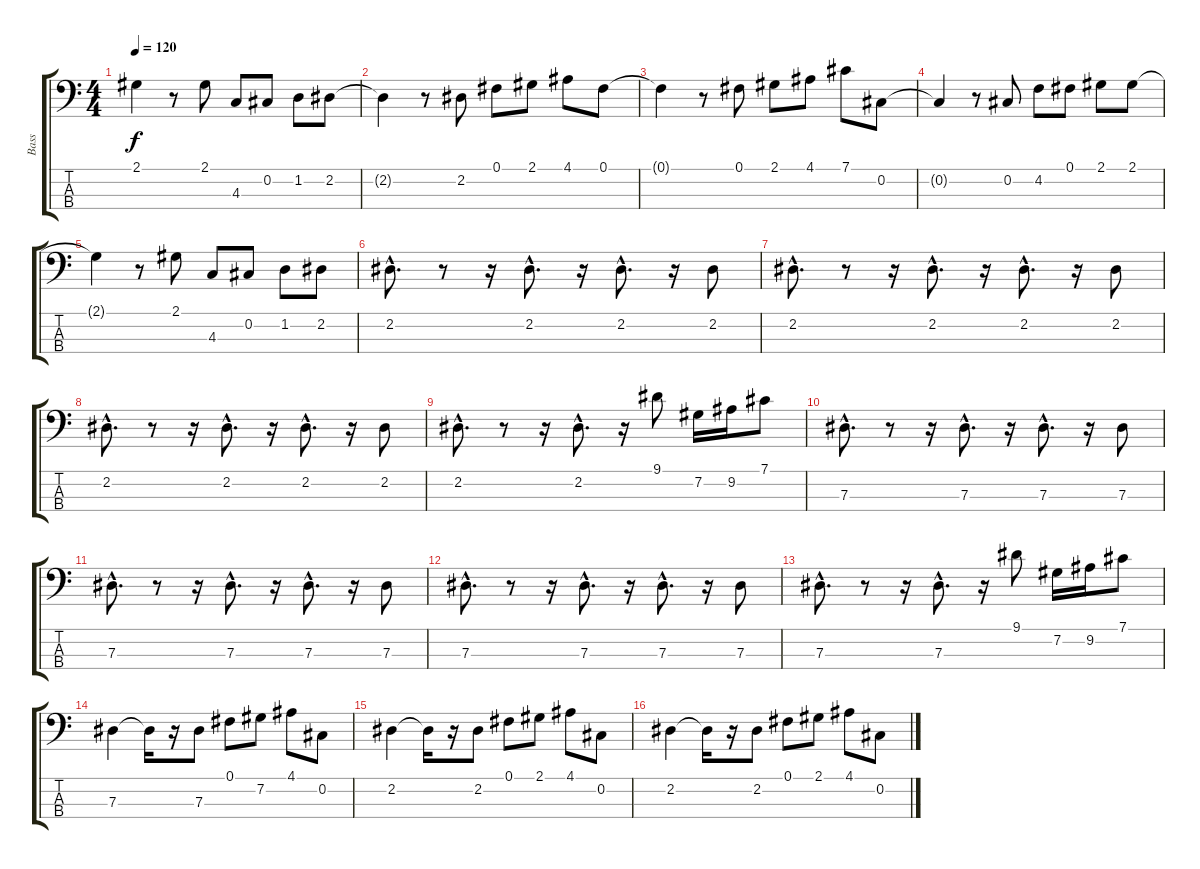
\track ("Bass" "Bass") {instrument fretlessbass}
\staff {score tabs}
\tuning (Gb2 Db2 Ab1 Eb1) {hide}
\ts (4 4)
\tempo 120
\clef f4
\ks c
2.1{t}.4{dy f} r.8 2.1.8 4.3.8 0.2.8 1.2.8 2.2.8 |
2.2{t}.4 r.8 2.2.8 0.1.8 2.1.8 4.1.8 0.1.8 |
0.1{t}.4 r.8 0.1.8 2.1.8 4.1.8 7.1.8 0.2.8 |
0.2{t}.4 r.8 0.2.8 4.2.8 0.1.8 2.1.8 2.1.8 |
2.1{t}.4 r.8 2.1.8 4.3.8 0.2.8 1.2.8 2.2.8 |
2.2{hac}.8{d} r.8 r.16 2.2{hac}.8{d} r.16 2.2{hac}.8{d} r.16 2.2.8 |
2.2{hac}.8{d} r.8 r.16 2.2{hac}.8{d} r.16 2.2{hac}.8{d} r.16 2.2.8 |
2.2{hac}.8{d} r.8 r.16 2.2{hac}.8{d} r.16 2.2{hac}.8{d} r.16 2.2.8 |
2.2{hac}.8{d} r.8 r.16 2.2{hac}.8{d} r.16 9.1.8 7.2.16 9.2.16 7.1.8 |
7.3{hac}.8{d} r.8 r.16 7.3{hac}.8{d} r.16 7.3{hac}.8{d} r.16 7.3.8 |
7.3{hac}.8{d} r.8 r.16 7.3{hac}.8{d} r.16 7.3{hac}.8{d} r.16 7.3.8 |
7.3{hac}.8{d} r.8 r.16 7.3{hac}.8{d} r.16 7.3{hac}.8{d} r.16 7.3.8 |
7.3{hac}.8{d} r.8 r.16 7.3{hac}.8{d} r.16 9.1.8 7.2.16 9.2.16 7.1.8 |
7.3.4 7.3{t}.16 r.16 7.3.8 0.1.8 7.2.8 4.1.8 0.2.8 |
2.2.4 2.2{t}.16 r.16 2.2.8 0.1.8 2.1.8 4.1.8 0.2.8 |
2.2.4 2.2{t}.16 r.16 2.2.8 0.1.8 2.1.8 4.1.8 0.2.8
